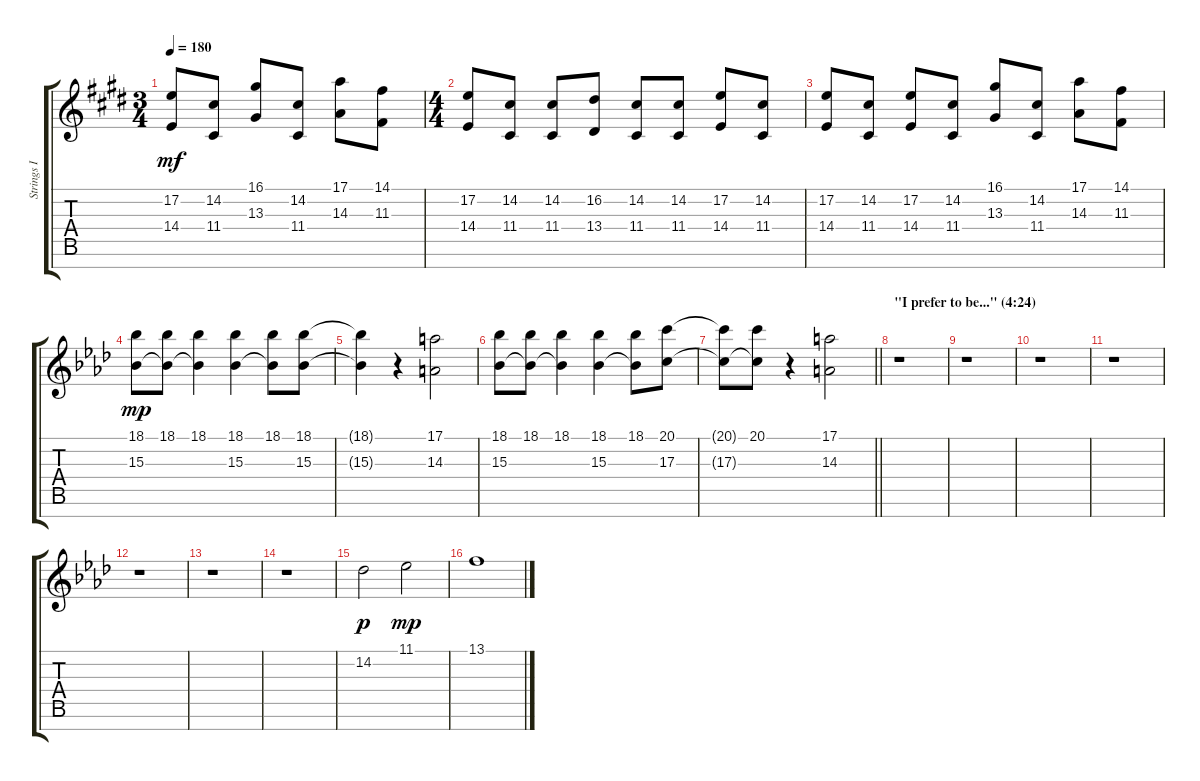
\track ("Strings I" "Strings I") {instrument stringensemble1}
\staff {score tabs}
\tuning (E4 B3 G3 D3 A2 E2 B1) {hide}
\ts (3 4)
\tempo 180
\clef g2
\ks c#minor
(17.2 14.4).8{dy mf} (14.2 11.4).8 (16.1 13.3).8 (14.2 11.4).8 (17.1 14.3).8 (14.1 11.3).8 |
\ts (4 4)
(17.2 14.4).8 (14.2 11.4).8 (14.2 11.4).8 (16.2 13.4).8 (14.2 11.4).8 (14.2 11.4).8 (17.2 14.4).8 (14.2 11.4).8 |
(17.2 14.4).8 (14.2 11.4).8 (17.2 14.4).8 (14.2 11.4).8 (16.1 13.3).8 (14.2 11.4).8 (17.1 14.3).8 (14.1 11.3).8 |
\ks fminor
(18.1 15.3).8{dy mp} (18.1 15.3{t}).8 (18.1 15.3{t}).4 (18.1 15.3).4 (18.1 15.3{t}).8 (18.1 15.3).8 |
(18.1{t} 15.3{t}).4 r.4 (17.1 14.3).2 |
(18.1 15.3).8 (18.1 15.3{t}).8 (18.1 15.3{t}).4 (18.1 15.3).4 (18.1 15.3{t}).8 (20.1 17.3).8 |
\barLineRight lightlight
(20.1{t} 17.3{t}).8 (20.1 17.3{t}).8 r.4 (17.1 14.3).2 |
\section ("" "\"I prefer to be...\" (4:24)")
r.1 |
r.1 |
r.1 |
r.1 |
r.1 |
r.1 |
r.1 |
14.2.2{dy p} 11.1.2{dy mp} |
13.1.1
